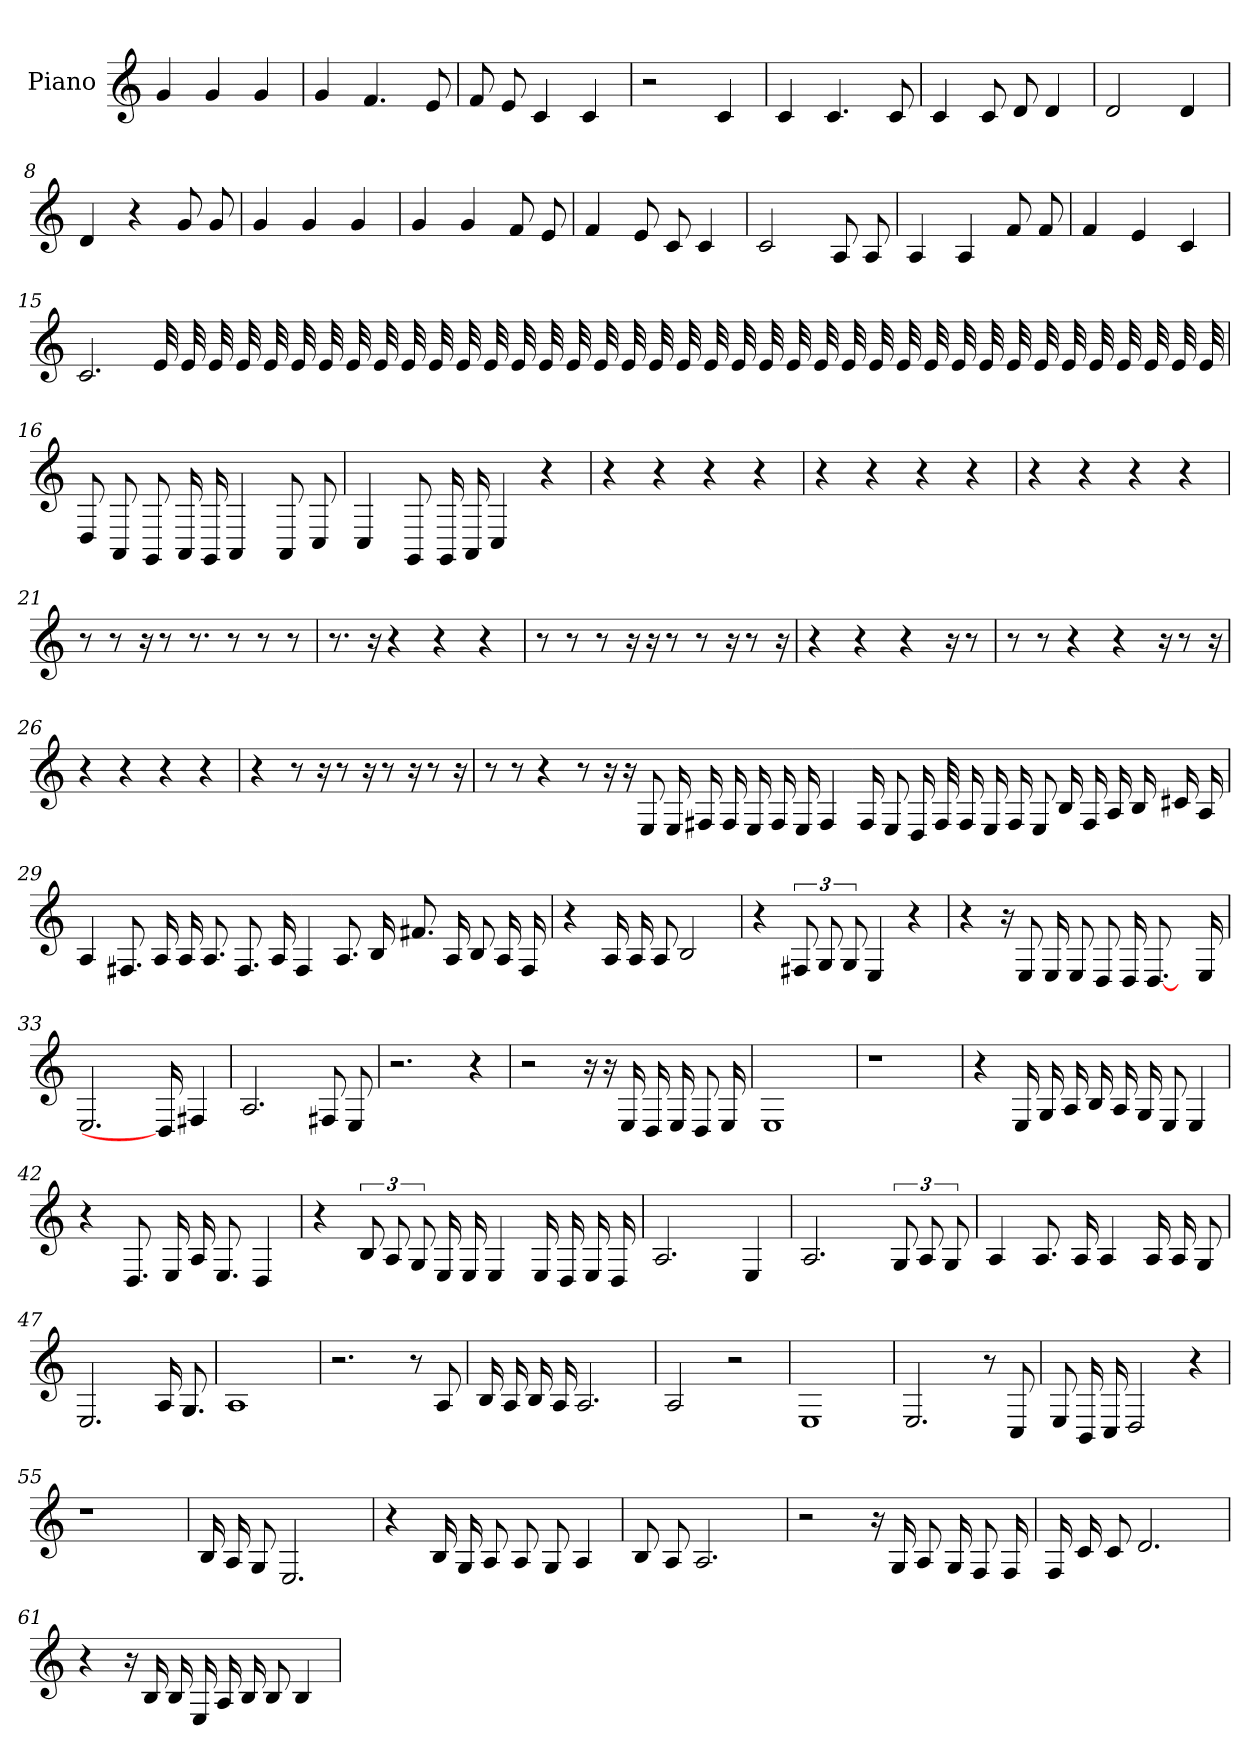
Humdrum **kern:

**kern
*part1
*staff1
*I"Piano
*I'Pno.
=1
4g
4g
4g
=2
4g
4.f
8e
=3
8f
8e
4c
4c
=4
2r
4c
=5
4c
4.c
8c
=6
4c
8c
8d
4d
=7
2d
4d
=8
4d
4r
8g
8g
=9
4g
4g
4g
=10
4g
4g
8f
8e
=11
4f
8e
8c
4c
=12
2c
8A
8A
=13
4A
4A
8f
8f
=14
4f
4e
4c
=15
2.c
32CCCCC
32CCCCC
32CCCCC
32CCCCC
32CCCCC
32CCCCC
32CCCCC
32CCCCC
32CCCCC
32CCCCC
32CCCCC
32CCCCC
32CCCCC
32CCCCC
32CCCCC
32CCCCC
32CCCCC
32CCCCC
32CCCCC
32CCCCC
32CCCCC
32CCCCC
32CCCCC
32CCCCC
32CCCCC
32CCCCC
32CCCCC
32CCCCC
32CCCCC
32CCCCC
32CCCCC
32CCCCC
32CCCCC
32CCCCC
32CCCCC
32CCCCC
32CCCCC
32CCCCC
32CCCCC
=16
8D
8AA
8GG
16AA
16GG
4AA
8AA
8C
=17
4C
8GG
16GG
16AA
4C
4r
=18
4r
4r
4r
4r
=19
4r
4r
4r
4r
=20
4r
4r
4r
4r
=21
8r
8r
16r
8r
8.r
8r
8r
8r
=22
8.r
16r
4r
4r
4r
=23
8r
8r
8r
16r
16r
8r
8r
16r
8r
16r
=24
4r
4r
4r
16r
8r
=25
8r
8r
4r
4r
16r
8r
16r
=26
4r
4r
4r
4r
=27
4r
8r
16r
8r
16r
8r
16r
8r
16r
=28
8r
8r
4r
8r
16r
16r
8E
16E
16F#
16F#
16E
16F#
16E
4F#
16F#
8E
16D
32F#
16F#
16E
16F#
8E
16B
16F#
16A
16B
16c#
16A
=29
4A
8.F#
16A
16A
8.A
8.F#
16A
4F#
8.A
16B
8.f#
16A
8B
16A
16F#
=30
4r
16A
16A
8A
2B
=31
4r
12F#
12G
12G
4E
4r
=32
4r
16r
8E
16E
8E
8D
16D
[8.D
16ryy
16E
=33
2.E
16D]
4F#
=34
2.A
8F#
8E
=35
2.r
4r
=36
2r
16r
16r
16E
16D
16E
8D
16E
=37
1E
=38
1r
=39
1r
=40
1r
=41
4r
16E
16G
16A
16B
16A
16G
8E
4E
=42
4r
8.D
16E
16A
8.E
4D
=43
4r
12B
12A
12G
16E
16E
4E
16E
16D
16E
16D
=44
2.A
4E
=45
2.A
12G
12A
12G
=46
4A
8.A
16A
4A
16A
16A
8G
=47
2.E
16A
8.G
=48
1A
=49
2.r
8r
8A
=50
16B
16A
16B
16A
2.A
=51
2A
2r
=52
1E
=53
2.E
8r
8C
=54
8E
16BB
16C
2D
4r
=55
1r
=56
16B
16A
8G
2.E
=57
4r
16B
16G
8A
8A
8G
4A
=58
8B
8A
2.A
=59
2r
16r
16G
8A
16G
8F
16F
=60
16F
16c
8c
2.d
=61
4r
16r
16B
16B
16E
16A
16B
8B
4B
=
*-
